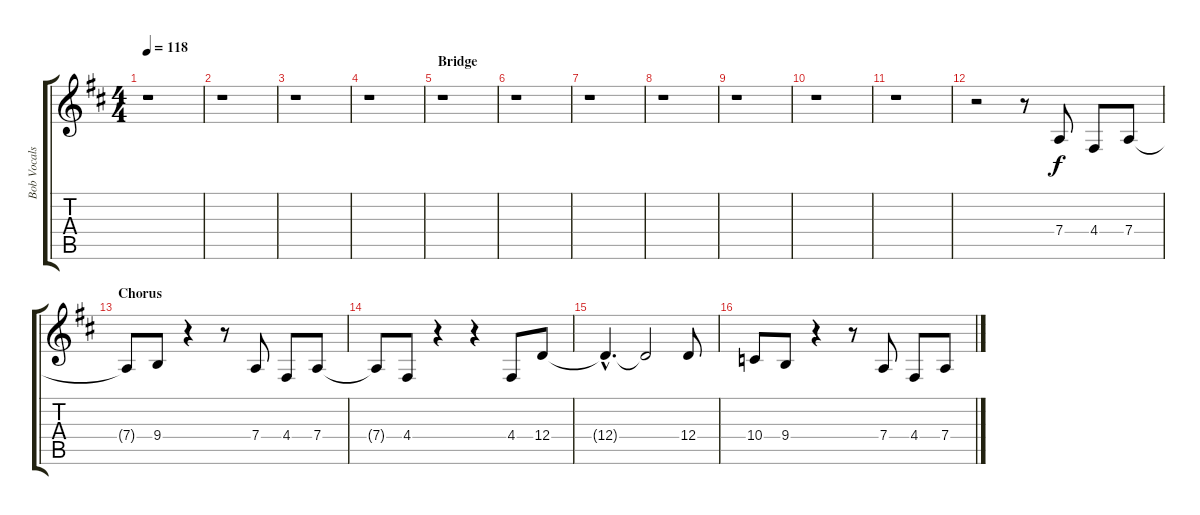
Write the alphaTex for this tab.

\track ("Bob Vocals" "Bob Vocals") {instrument altosax}
\staff {score tabs}
\tuning (E4 B3 G3 D3 A2 E2) {hide}
\ts (4 4)
\tempo 118
\clef g2
\ks d
r.1{dy f} |
r.1 |
r.1 |
r.1 |
\section ("" "Bridge")
r.1 |
r.1 |
r.1 |
r.1 |
r.1 |
r.1 |
r.1 |
r.2 r.8 7.4.8 4.4.8 7.4.8 |
\section ("" "Chorus")
7.4{t}.8 9.4.8 r.4 r.8 7.4.8 4.4.8 7.4.8 |
7.4{t}.8 4.4.8 r.4 r.4 4.4.8 12.4.8 |
12.4{hac t}.4{d} 12.4{t}.2 12.4.8 |
10.4.8 9.4.8 r.4 r.8 7.4.8 4.4.8 7.4.8
